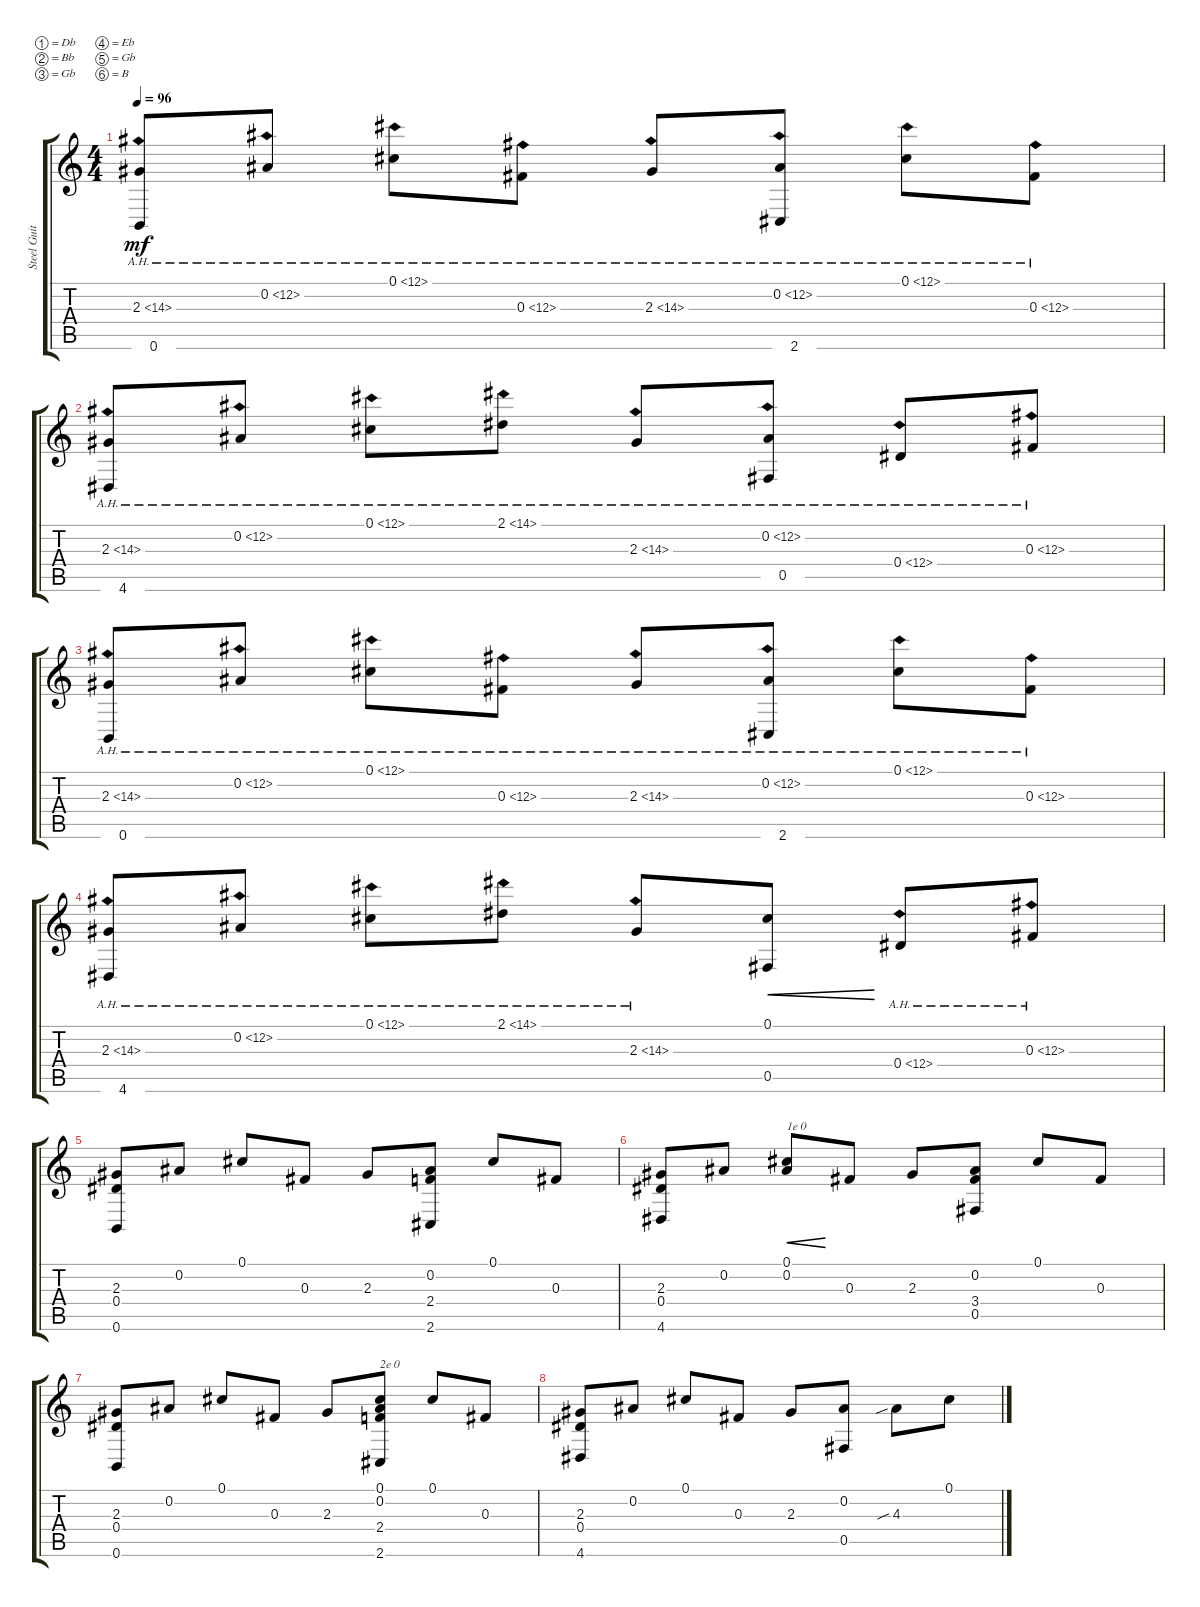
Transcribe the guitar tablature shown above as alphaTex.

\defaultSystemsLayout 4
\bracketExtendMode groupsimilarinstruments
\otherSystemsTrackNameOrientation horizontal
\track ("Steel Guitar" "Steel Guit") {instrument acousticguitarsteel}
\staff {score tabs}
\tuning (Db4 Bb3 Gb3 Eb3 Gb2 B1)
\ts (4 4)
\tempo 96
\clef g2
\scale
0.988883
\ks c
(2.3{ah 12 acc #} 0.6).8{dy mf instrument acousticguitarsteel beam Up} 0.2{ah 12 acc #}.8{beam Up} 0.1{ah 12 acc #}.8{beam Down} 0.3{ah 12 acc #}.8{beam Down} 2.3{ah 12 acc #}.8{beam Up} (0.2{ah 12 acc #} 2.6{acc #}).8{beam Up} 0.1{ah 12 acc #}.8{beam Down} 0.3{ah 12 acc #}.8{beam Down} |
\scale
0.999262 (2.3{ah 12 acc #} 4.6{acc #}).8{beam Up} 0.2{ah 12 acc #}.8{beam Up} 0.1{ah 12 acc #}.8{beam Down} 2.1{ah 12 acc #}.8{beam Down} 2.3{ah 12 acc #}.8{beam Up} (0.2{ah 12 acc #} 0.5{acc #}).8{beam Up} 0.4{ah 12 acc #}.8{beam Up} 0.3{ah 12 acc #}.8{beam Up} |
\scale
1.01175 (2.3{ah 12 acc #} 0.6).8{beam Up} 0.2{ah 12 acc #}.8{beam Up} 0.1{ah 12 acc #}.8{beam Down} 0.3{ah 12 acc #}.8{beam Down} 2.3{ah 12 acc #}.8{beam Up} (0.2{ah 12 acc #} 2.6{acc #}).8{beam Up} 0.1{ah 12 acc #}.8{beam Down} 0.3{ah 12 acc #}.8{beam Down} |
(2.3{ah 12 acc #} 4.6{acc #}).8{beam Up} 0.2{ah 12 acc #}.8{beam Up} 0.1{ah 12 acc #}.8{beam Down} 2.1{ah 12 acc #}.8{beam Down} 2.3{ah 12 acc #}.8{beam Up} (0.5{acc #} 0.1{acc #}).8{cre beam Up} 0.4{ah 12 acc #}.8{beam Up} 0.3{ah 12 acc #}.8{beam Up} |
(0.6 2.3{acc #} 0.4{acc #}).8{beam Up} 0.2{acc #}.8{beam Up} 0.1{acc #}.8{beam Up} 0.3{acc #}.8{beam Up} 2.3{acc #}.8{beam Up} (2.6{acc #} 2.4 0.2{acc #}).8{beam Up} 0.1{acc #}.8{beam Up} 0.3{acc #}.8{beam Up} |
(2.3{acc #} 4.6{acc #} 0.4{acc #}).8{beam Up} 0.2{acc #}.8{beam Up} (0.1{acc #} 0.2{acc #}).8{txt "1e 0" cre beam Up} 0.3{acc #}.8{beam Up} 2.3{acc #}.8{beam Up} (0.5{acc #} 3.4{acc #} 0.2{acc #}).8{beam Up} 0.1{acc #}.8{beam Up} 0.3{acc #}.8{beam Up} |
(0.6 2.3{acc #} 0.4{acc #}).8{beam Up} 0.2{acc #}.8{beam Up} 0.1{acc #}.8{beam Up} 0.3{acc #}.8{beam Up} 2.3{acc #}.8{beam Up} (2.6{acc #} 2.4 0.1{acc #} 0.2{acc #}).8{txt "2e 0" beam Up} 0.1{acc #}.8{beam Up} 0.3{acc #}.8{beam Up} |
(2.3{acc #} 4.6{acc #} 0.4{acc #}).8{beam Up} 0.2{acc #}.8{beam Up} 0.1{acc #}.8{beam Up} 0.3{acc #}.8{beam Up} 2.3{acc #}.8{beam Up} (0.5{acc #} 0.2{acc #}).8{beam Up} 4.3{sib acc #}.8{beam Down} 0.1{acc #}.8{beam Down}
